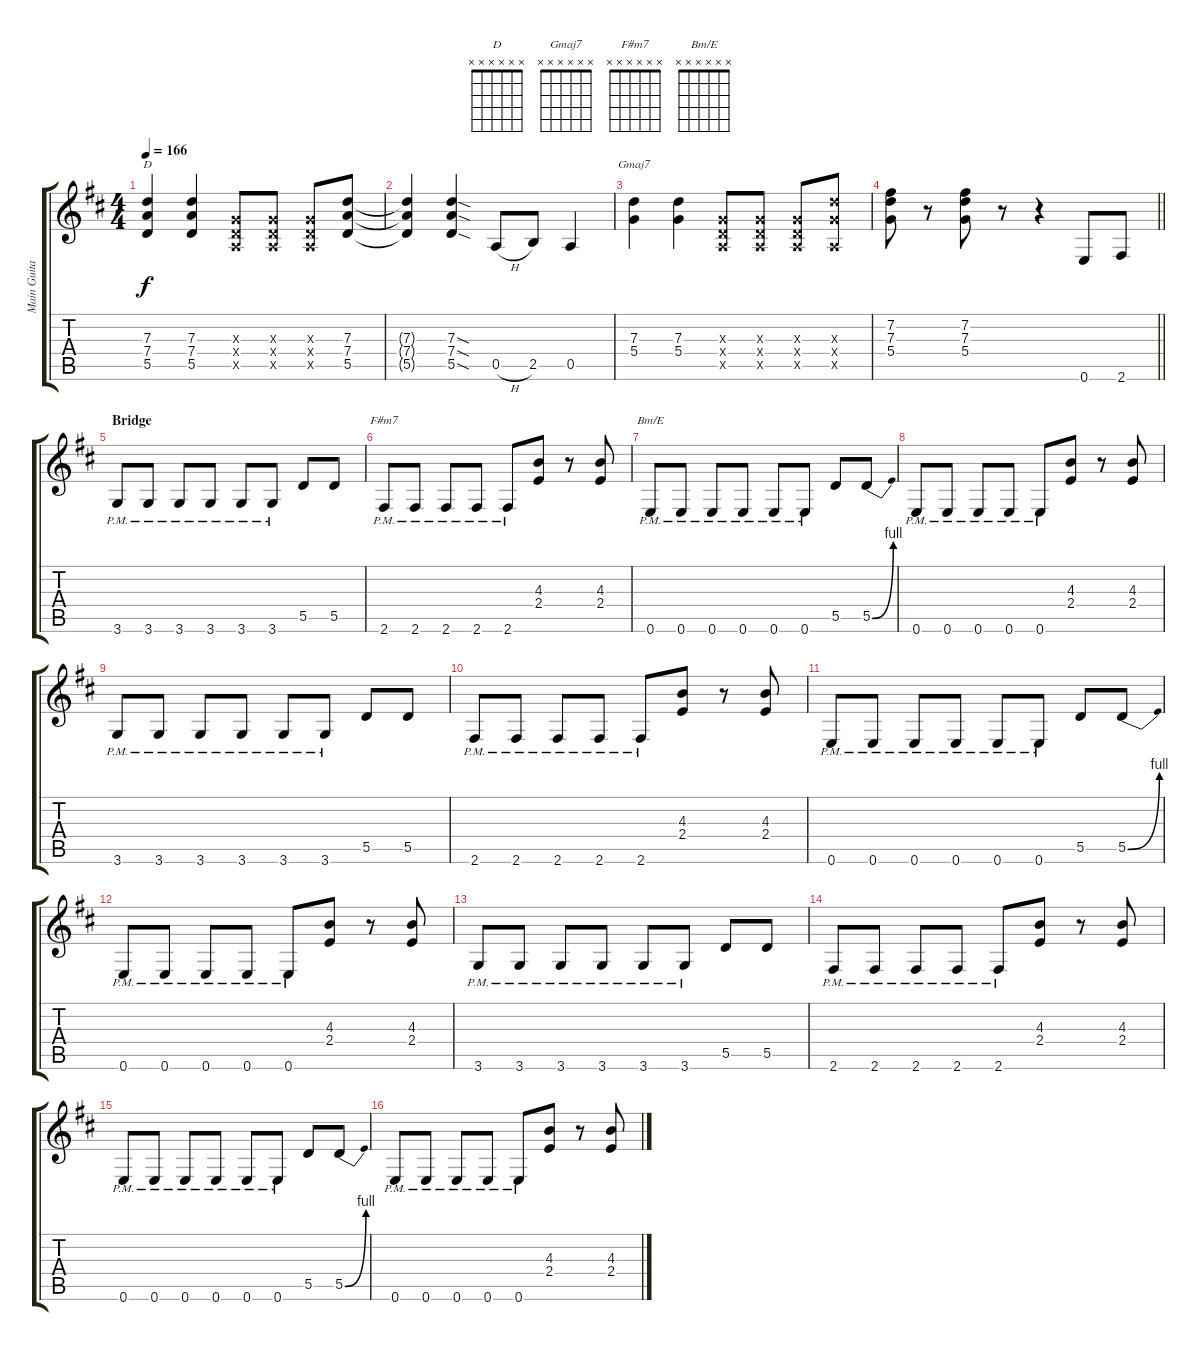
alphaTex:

\track ("Main Guitar" "Main Guita") {instrument distortionguitar}
\staff {score tabs}
\tuning (E4 B3 G3 D3 A2 E2) {hide}
\chord ("D" x x x x x x)
\chord ("Gmaj7" x x x x x x)
\chord ("F#m7" x x x x x x)
\chord ("Bm/E" x x x x x x)
\ts (4 4)
\tempo 166
\clef g2
\ks d
(7.3 7.4 5.5).4{ch "D" dy f} (7.3 7.4 5.5).4 (0.3{x} 0.4{x} 0.5{x}).8 (0.3{x} 0.4{x} 0.5{x}).8 (0.3{x} 0.4{x} 0.5{x}).8 (7.3 7.4 5.5).8 |
(7.3{t} 7.4{t} 5.5{t}).4 (7.3{sod} 7.4{sod} 5.5{sod}).4 0.5{h}.8 2.5.8 0.5.4 |
(7.3 5.4).4{ch "Gmaj7"} (7.3 5.4).4 (0.3{x} 0.4{x} 0.5{x}).8 (0.3{x} 0.4{x} 0.5{x}).8 (0.3{x} 0.4{x} 0.5{x}).8 (7.3{x} 5.4{x} 0.5{x}).8 |
\barLineRight lightlight
(7.2 7.3 5.4).8 r.8 (7.2 7.3 5.4).8 r.8 r.4 0.6.8 2.6.8 |
\section ("" "Bridge")
3.6{pm}.8 3.6{pm}.8 3.6{pm}.8 3.6{pm}.8 3.6{pm}.8 3.6{pm}.8 5.5.8 5.5.8 |
2.6{pm}.8{ch "F#m7"} 2.6{pm}.8 2.6{pm}.8 2.6{pm}.8 2.6{pm}.8 (4.3 2.4).8 r.8 (4.3 2.4).8 |
0.6{pm}.8{ch "Bm/E"} 0.6{pm}.8 0.6{pm}.8 0.6{pm}.8 0.6{pm}.8 0.6{pm}.8 5.5.8 5.5{be (bend 0 0 60 4)}.8 |
0.6{pm}.8 0.6{pm}.8 0.6{pm}.8 0.6{pm}.8 0.6{pm}.8 (4.3 2.4).8 r.8 (4.3 2.4).8 |
3.6{pm}.8 3.6{pm}.8 3.6{pm}.8 3.6{pm}.8 3.6{pm}.8 3.6{pm}.8 5.5.8 5.5.8 |
2.6{pm}.8 2.6{pm}.8 2.6{pm}.8 2.6{pm}.8 2.6{pm}.8 (4.3 2.4).8 r.8 (4.3 2.4).8 |
0.6{pm}.8 0.6{pm}.8 0.6{pm}.8 0.6{pm}.8 0.6{pm}.8 0.6{pm}.8 5.5.8 5.5{be (bend 0 0 60 4)}.8 |
0.6{pm}.8 0.6{pm}.8 0.6{pm}.8 0.6{pm}.8 0.6{pm}.8 (4.3 2.4).8 r.8 (4.3 2.4).8 |
3.6{pm}.8 3.6{pm}.8 3.6{pm}.8 3.6{pm}.8 3.6{pm}.8 3.6{pm}.8 5.5.8 5.5.8 |
2.6{pm}.8 2.6{pm}.8 2.6{pm}.8 2.6{pm}.8 2.6{pm}.8 (4.3 2.4).8 r.8 (4.3 2.4).8 |
0.6{pm}.8 0.6{pm}.8 0.6{pm}.8 0.6{pm}.8 0.6{pm}.8 0.6{pm}.8 5.5.8 5.5{be (bend 0 0 60 4)}.8 |
0.6{pm}.8 0.6{pm}.8 0.6{pm}.8 0.6{pm}.8 0.6{pm}.8 (4.3 2.4).8 r.8 (4.3 2.4).8
